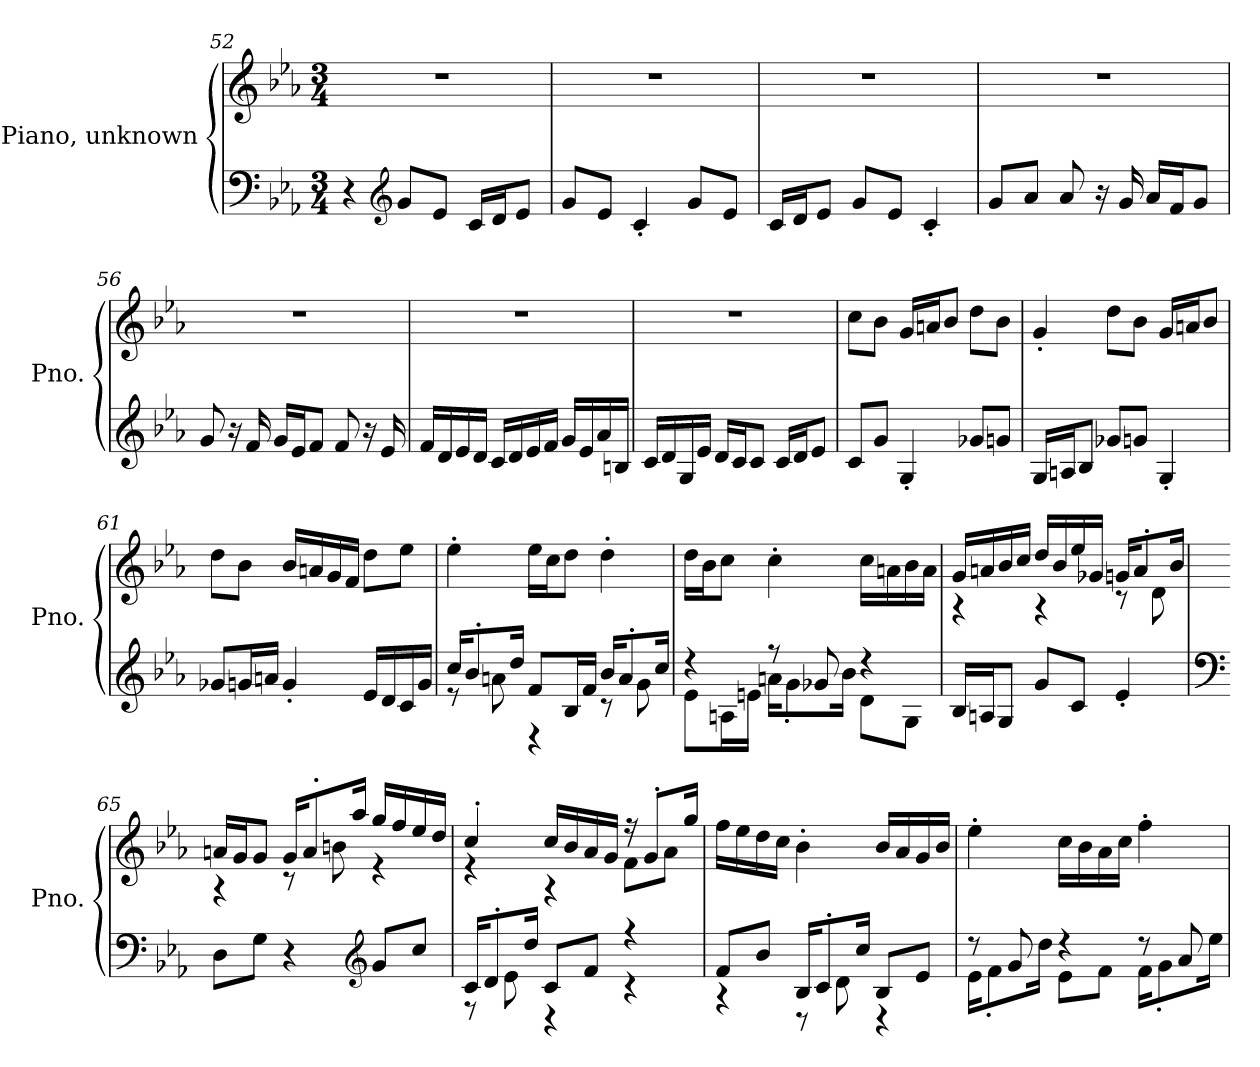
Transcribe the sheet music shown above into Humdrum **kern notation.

**kern	**kern
*part1	*part1
*staff2	*staff1
*I"Piano, unknown	*
*I'Pno.	*
*clefF4	*clefG2
*k[b-e-a-]	*k[b-e-a-]
*M3/4	*M3/4
=52	=52
4r	2.r
*clefG2	*
8g/L	.
8e-/J	.
16c/LL	.
16d/J	.
8e-/J	.
=53	=53
8g/L	2.r
8e-/J	.
4c'/	.
8g/L	.
8e-/J	.
=54	=54
16c/LL	2.r
16d/J	.
8e-/J	.
8g/L	.
8e-/J	.
4c'/	.
!!LO:LB:g=z
=55	=55
8g/L	2.r
8a-/J	.
8a-/	.
16r	.
16g/	.
16a-/LL	.
16f/J	.
8g/J	.
=56	=56
8g/	2.r
16r	.
16f/	.
16g/LL	.
16e-/J	.
8f/J	.
8f/	.
16r	.
16e-/	.
=57	=57
16f/LL	2.r
16d/	.
16e-/	.
16d/JJ	.
16c/LL	.
16d/	.
16e-/	.
16f/JJ	.
16g/LL	.
16e-/	.
16a-/	.
16Bn/JJ	.
=58	=58
16c/LL	2.r
16d/	.
16G/	.
16e-/JJ	.
16d/LL	.
16c/J	.
8c/J	.
16c/LL	.
16d/J	.
8e-/J	.
!!LO:LB:g=z
=59	=59
8c/L	8cc\L
8g/J	8b-\J
4G'/	16g/LL
.	16an/J
.	8b-/J
8g-X/L	8dd\L
8gn/J	8b-\J
=60	=60
16G/LL	4g'/
16An/J	.
8B-/J	.
8g-X/L	8dd\L
8gn/J	8b-\J
4G'/	16g/LL
.	16an/J
.	8b-/J
=61	=61
8g-X/L	8dd\L
16gn/L	8b-\J
16an/JJ	.
4g'/	16b-/LL
.	16an/
.	16g/
.	16f/JJ
16e-/LL	8dd\L
16d/	.
16c/	8ee-\J
16g/JJ	.
!!LO:LB:g=z
=62	=62
*^	*
16cc/KL	8r	4ee-'\
8b-'/	.	.
.	8an\	.
16dd/Jk	.	.
8f/L	4r	16ee-\LL
.	.	16cc\J
16B-/L	.	8dd\J
16f/JJ	.	.
16b-/KL	8r	4dd'\
8a'/	.	.
.	8g\	.
16cc/Jk	.	.
=63	=63	=63
4r	8e-\L	16dd\LL
.	.	16b-\J
.	16An\L	8cc\J
.	16en\JJ	.
8r	16an\KL	4cc'\
.	8g'\	.
8g-X/	.	.
.	16b-\Jk	.
4r	8d\L	16cc\LL
.	.	16an\
.	8G\J	16b-\
.	.	16a\JJ
*v	*v	*
=64	=64
*	*^
16B-/LL	16g/LL	4r
16An/J	16an/	.
8G/J	16b-/	.
.	16cc/JJ	.
8g/L	16dd/LL	4r
.	16b-/	.
8c/J	16ee-/	.
.	16g-X/JJ	.
4e-'/	16gn/KL	8r
.	8a'/	.
.	.	8d\
.	16b-/Jk	.
!!LO:LB:g=z	!!
=65	=65	=65
*clefF4	*	*
8D\L	16an/LL	4r
.	16g/J	.
8G\J	8g/J	.
4r	16g/KL	8r
.	8a'/	.
.	.	8bn\
.	16aa-/Jk	.
*clefG2	*	*
8g/L	16gg/LL	4r
.	16ff/	.
8cc/J	16ee-/	.
.	16dd/JJ	.
=66	=66	=66
*^	*	*
16c/KL	8r	4cc'/	4r
8d'/	.	.	.
.	8e-\	.	.
16dd/Jk	.	.	.
8c/L	4r	16cc/LL	4r
.	.	16b-/	.
8f/J	.	16a-/	.
.	.	16g/JJ	.
4r	4r	16r	8f\L
.	.	8g'/L	.
.	.	.	8a-\J
.	.	16gg/Jk	.
*	*	*v	*v
=67	=67	=67
8f/L	4r	16ff\LL
.	.	16ee-\
8b-/J	.	16dd\
.	.	16cc\JJ
16B-/KL	8r	4b-'\
8c'/	.	.
.	8d\	.
16cc/Jk	.	.
8B-/L	4r	16b-/LL
.	.	16a-/
8e-/J	.	16g/
.	.	16b-/JJ
!!LO:LB:g=z
=68	=68	=68
8r	16e-\KL	4ee-'\
.	8f'\	.
8g/	.	.
.	16dd\Jk	.
4r	8e-\L	16cc\LL
.	.	16b-\
.	8f\J	16a-\
.	.	16cc\JJ
8r	16f\KL	4ff'\
.	8g'\	.
8a-/	.	.
.	16ee-\Jk	.
*v	*v	*
=	=
*-	*-
